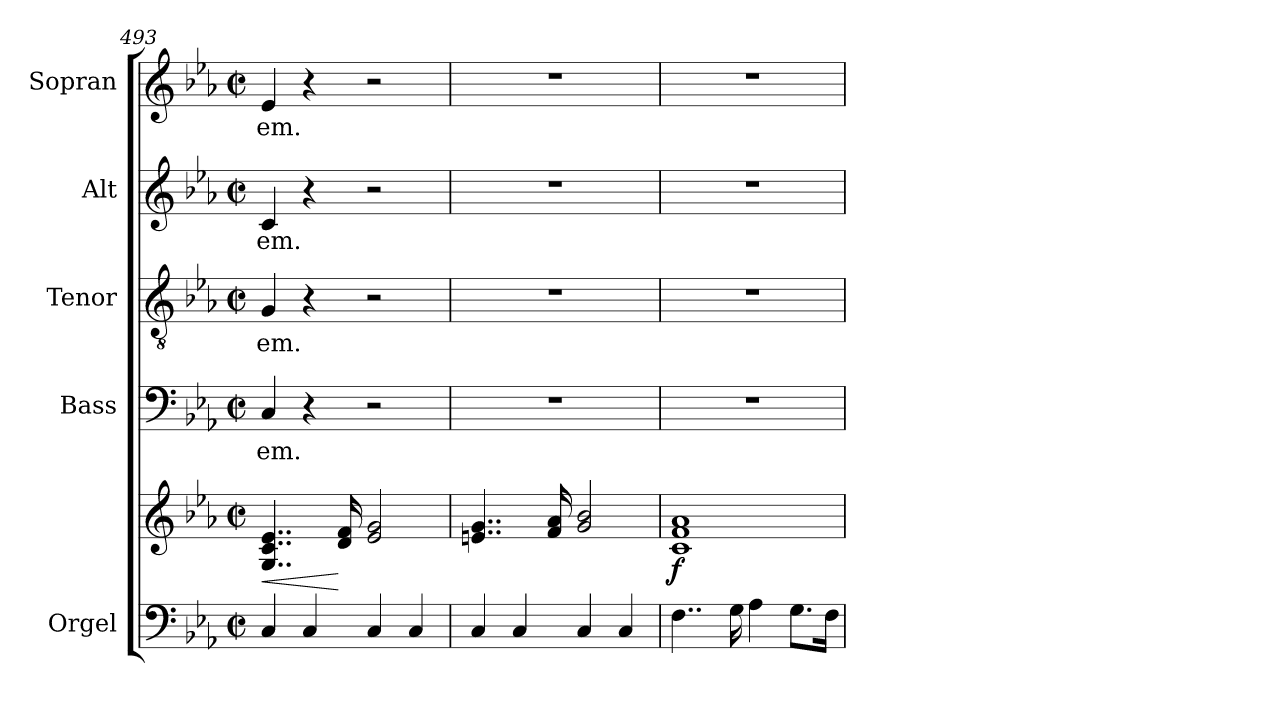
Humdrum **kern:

**kern	**kern	**dynam	**kern	**text	**kern	**text	**kern	**text	**kern	**text
*part5	*part5	*part5	*part4	*part4	*part3	*part3	*part2	*part2	*part1	*part1
*staff6	*staff5	*staff5/6	*staff4	*staff4	*staff3	*staff3	*staff2	*staff2	*staff1	*staff1
*I"Orgel	*	*	*I"Bass	*	*I"Tenor	*	*I"Alt	*	*I"Sopran	*
*I'Org.	*	*	*I'B.	*	*I'T.	*	*I'A.	*	*I'S.	*
*clefF4	*clefG2	*	*clefF4	*	*clefGv2	*	*clefG2	*	*clefG2	*
*k[b-e-a-]	*k[b-e-a-]	*	*k[b-e-a-]	*	*k[b-e-a-]	*	*k[b-e-a-]	*	*k[b-e-a-]	*
*E-:	*E-:	*	*E-:	*	*E-:	*	*E-:	*	*E-:	*
*M2/2	*M2/2	*	*M2/2	*	*M2/2	*	*M2/2	*	*M2/2	*
*met(c|)	*met(c|)	*	*met(c|)	*	*met(c|)	*	*met(c|)	*	*met(c|)	*
=493	=493	=493	=493	=493	=493	=493	=493	=493	=493	=493
!	!	!LO:HP:b	!	!LO:LY:b	!	!LO:LY:b	!	!LO:LY:b	!	!LO:LY:b
4C/	4..G/ 4..c/ 4..e-/	<	4C/	-em.	4G/	-em.	4c/	-em.	4e-/	-em.
4C/	.	.	4r	.	4r	.	4r	.	4r	.
.	16d/ 16f/	[	.	.	.	.	.	.	.	.
4C/	2e-/ 2g/	.	2r	.	2r	.	2r	.	2r	.
4C/	.	.	.	.	.	.	.	.	.	.
!!LO:PB:g=z
=494	=494	=494	=494	=494	=494	=494	=494	=494	=494	=494
4C/	4..en/ 4..g/	.	1r	.	1r	.	1r	.	1r	.
4C/	.	.	.	.	.	.	.	.	.	.
.	16f/ 16a-/	.	.	.	.	.	.	.	.	.
4C/	2g/ 2b-/	.	.	.	.	.	.	.	.	.
4C/	.	.	.	.	.	.	.	.	.	.
=495	=495	=495	=495	=495	=495	=495	=495	=495	=495	=495
!	!	!LO:DY:b	!	!	!	!	!	!	!	!
4..F\	1c 1f 1a-	f	1r	.	1r	.	1r	.	1r	.
16G\	.	.	.	.	.	.	.	.	.	.
4A-\	.	.	.	.	.	.	.	.	.	.
8.G\L	.	.	.	.	.	.	.	.	.	.
16F\Jk	.	.	.	.	.	.	.	.	.	.
=	=	=	=	=	=	=	=	=	=	=
*-	*-	*-	*-	*-	*-	*-	*-	*-	*-	*-
